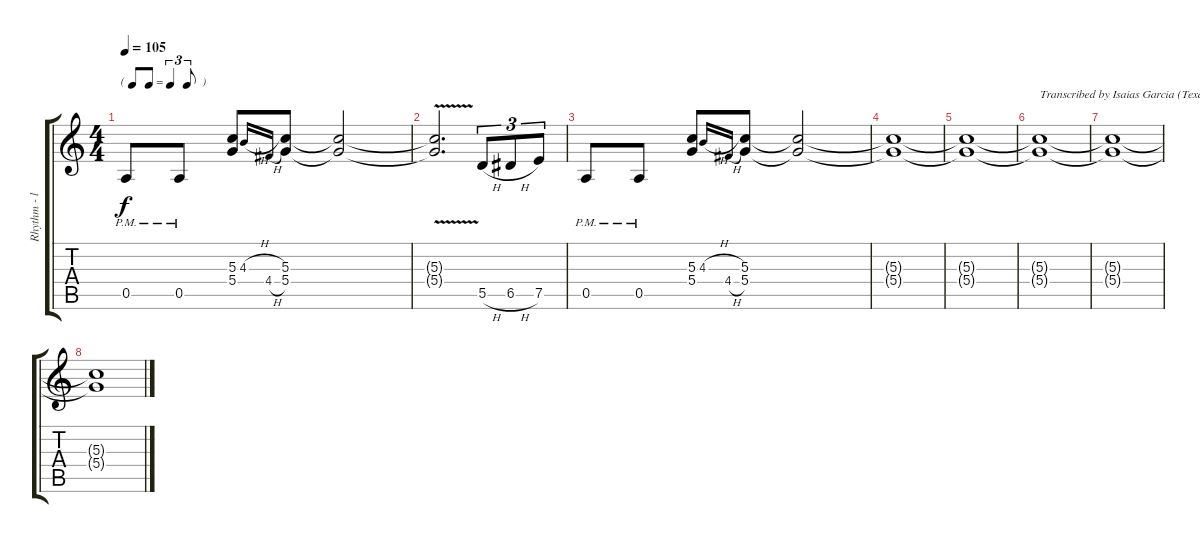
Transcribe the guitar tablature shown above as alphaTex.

\track ("Rhythm - left" "Rhythm - l") {instrument overdrivenguitar}
\staff {score tabs}
\tuning (E4 B3 G3 D3 A2 E2) {hide}
\ts (4 4)
\tf triplet8th
\tempo 105
\clef g2
\ks c
0.5{pm}.8{dy f} 0.5{pm}.8 (5.3 5.4).8 4.3{h}.16{gr onbeat} 4.4{h}.16{gr onbeat} (5.3 5.4).8 (5.3{t} 5.4{t}).2 |
(5.3{v t} 5.4{v t}).2{d} 5.5{h}.8{tu (3 2)} 6.5{h}.8{tu (3 2)} 7.5.8{tu (3 2)} |
0.5{pm}.8 0.5{pm}.8 (5.3 5.4).8 4.3{h}.16{gr onbeat} 4.4{h}.16{gr onbeat} (5.3 5.4).8 (5.3{t} 5.4{t}).2 |
(5.3{t} 5.4{t}).1 |
(5.3{t} 5.4{t}).1 |
(5.3{t} 5.4{t}).1{txt "Transcribed by Isaias Garcia (TexasFury)"} |
(5.3{t} 5.4{t}).1 |
(5.3{t} 5.4{t}).1
